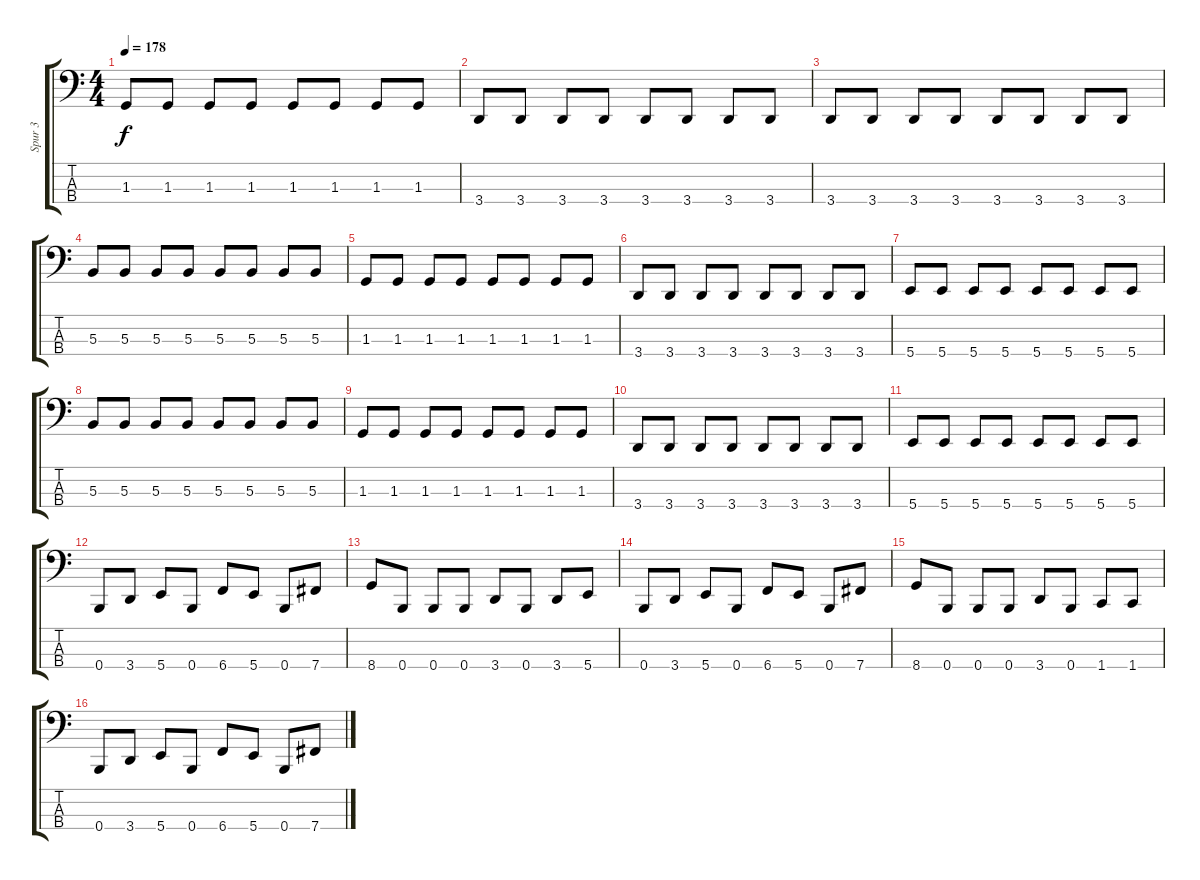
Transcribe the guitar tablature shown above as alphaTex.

\track ("Spur 3" "Spur 3") {instrument electricbassfinger}
\staff {score tabs}
\tuning (E2 B1 Gb1 B0) {hide}
\ts (4 4)
\tempo 178
\clef f4
\ks c
1.3.8{dy f} 1.3.8 1.3.8 1.3.8 1.3.8 1.3.8 1.3.8 1.3.8 |
3.4.8 3.4.8 3.4.8 3.4.8 3.4.8 3.4.8 3.4.8 3.4.8 |
3.4.8 3.4.8 3.4.8 3.4.8 3.4.8 3.4.8 3.4.8 3.4.8 |
5.3.8 5.3.8 5.3.8 5.3.8 5.3.8 5.3.8 5.3.8 5.3.8 |
1.3.8 1.3.8 1.3.8 1.3.8 1.3.8 1.3.8 1.3.8 1.3.8 |
3.4.8 3.4.8 3.4.8 3.4.8 3.4.8 3.4.8 3.4.8 3.4.8 |
5.4.8 5.4.8 5.4.8 5.4.8 5.4.8 5.4.8 5.4.8 5.4.8 |
5.3.8 5.3.8 5.3.8 5.3.8 5.3.8 5.3.8 5.3.8 5.3.8 |
1.3.8 1.3.8 1.3.8 1.3.8 1.3.8 1.3.8 1.3.8 1.3.8 |
3.4.8 3.4.8 3.4.8 3.4.8 3.4.8 3.4.8 3.4.8 3.4.8 |
5.4.8 5.4.8 5.4.8 5.4.8 5.4.8 5.4.8 5.4.8 5.4.8 |
0.4.8 3.4.8 5.4.8 0.4.8 6.4.8 5.4.8 0.4.8 7.4.8 |
8.4.8 0.4.8 0.4.8 0.4.8 3.4.8 0.4.8 3.4.8 5.4.8 |
0.4.8 3.4.8 5.4.8 0.4.8 6.4.8 5.4.8 0.4.8 7.4.8 |
8.4.8 0.4.8 0.4.8 0.4.8 3.4.8 0.4.8 1.4.8 1.4.8 |
0.4.8 3.4.8 5.4.8 0.4.8 6.4.8 5.4.8 0.4.8 7.4.8
